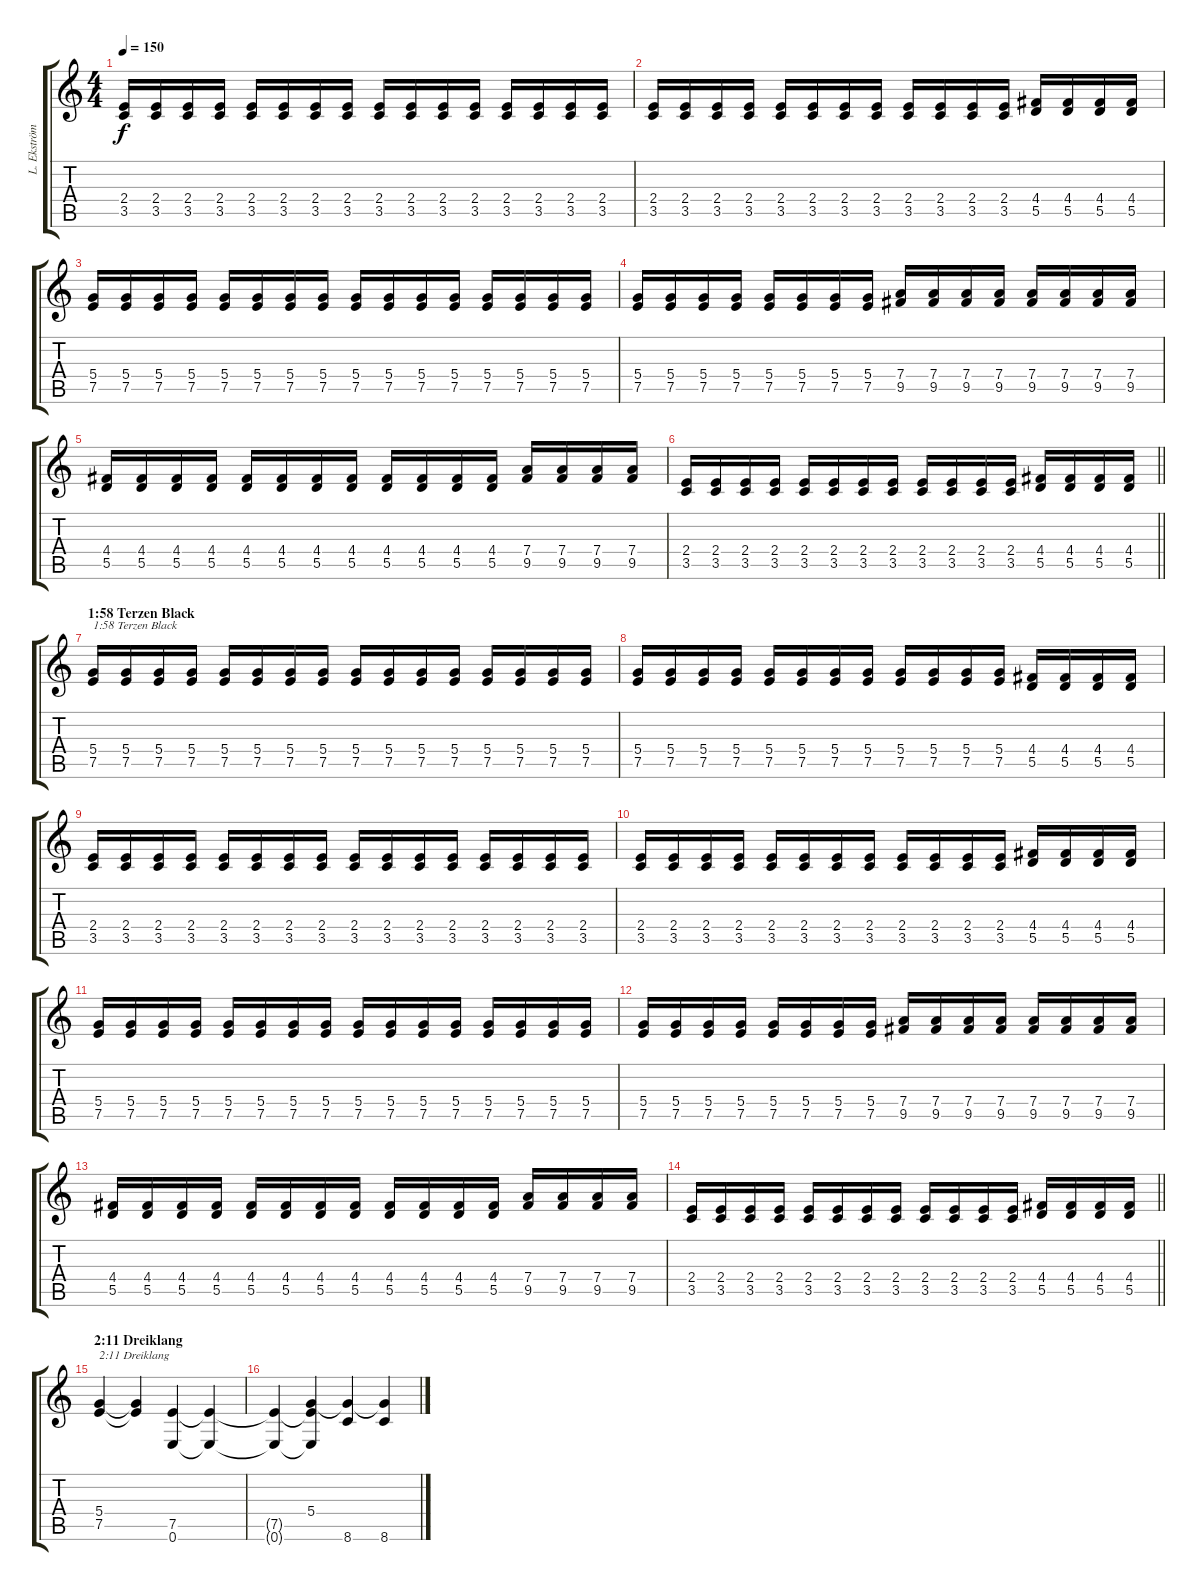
\track ("L. Ekström (left guitar)" "L. Ekström") {instrument distortionguitar}
\staff {score tabs}
\tuning (E4 B3 G3 D3 A2 E2) {hide}
\ts (4 4)
\tempo 150
\clef g2
\ks c
(2.4 3.5).16{dy f} (2.4 3.5).16 (2.4 3.5).16 (2.4 3.5).16 (2.4 3.5).16 (2.4 3.5).16 (2.4 3.5).16 (2.4 3.5).16 (2.4 3.5).16 (2.4 3.5).16 (2.4 3.5).16 (2.4 3.5).16 (2.4 3.5).16 (2.4 3.5).16 (2.4 3.5).16 (2.4 3.5).16 |
(2.4 3.5).16 (2.4 3.5).16 (2.4 3.5).16 (2.4 3.5).16 (2.4 3.5).16 (2.4 3.5).16 (2.4 3.5).16 (2.4 3.5).16 (2.4 3.5).16 (2.4 3.5).16 (2.4 3.5).16 (2.4 3.5).16 (4.4 5.5).16 (4.4 5.5).16 (4.4 5.5).16 (4.4 5.5).16 |
(5.4 7.5).16 (5.4 7.5).16 (5.4 7.5).16 (5.4 7.5).16 (5.4 7.5).16 (5.4 7.5).16 (5.4 7.5).16 (5.4 7.5).16 (5.4 7.5).16 (5.4 7.5).16 (5.4 7.5).16 (5.4 7.5).16 (5.4 7.5).16 (5.4 7.5).16 (5.4 7.5).16 (5.4 7.5).16 |
(5.4 7.5).16 (5.4 7.5).16 (5.4 7.5).16 (5.4 7.5).16 (5.4 7.5).16 (5.4 7.5).16 (5.4 7.5).16 (5.4 7.5).16 (7.4 9.5).16 (7.4 9.5).16 (7.4 9.5).16 (7.4 9.5).16 (7.4 9.5).16 (7.4 9.5).16 (7.4 9.5).16 (7.4 9.5).16 |
(4.4 5.5).16 (4.4 5.5).16 (4.4 5.5).16 (4.4 5.5).16 (4.4 5.5).16 (4.4 5.5).16 (4.4 5.5).16 (4.4 5.5).16 (4.4 5.5).16 (4.4 5.5).16 (4.4 5.5).16 (4.4 5.5).16 (7.4 9.5).16 (7.4 9.5).16 (7.4 9.5).16 (7.4 9.5).16 |
\barLineRight lightlight
(2.4 3.5).16 (2.4 3.5).16 (2.4 3.5).16 (2.4 3.5).16 (2.4 3.5).16 (2.4 3.5).16 (2.4 3.5).16 (2.4 3.5).16 (2.4 3.5).16 (2.4 3.5).16 (2.4 3.5).16 (2.4 3.5).16 (4.4 5.5).16 (4.4 5.5).16 (4.4 5.5).16 (4.4 5.5).16 |
\section ("" "1:58 Terzen Black")
(5.4 7.5).16{txt "1:58 Terzen Black"} (5.4 7.5).16 (5.4 7.5).16 (5.4 7.5).16 (5.4 7.5).16 (5.4 7.5).16 (5.4 7.5).16 (5.4 7.5).16 (5.4 7.5).16 (5.4 7.5).16 (5.4 7.5).16 (5.4 7.5).16 (5.4 7.5).16 (5.4 7.5).16 (5.4 7.5).16 (5.4 7.5).16 |
(5.4 7.5).16 (5.4 7.5).16 (5.4 7.5).16 (5.4 7.5).16 (5.4 7.5).16 (5.4 7.5).16 (5.4 7.5).16 (5.4 7.5).16 (5.4 7.5).16 (5.4 7.5).16 (5.4 7.5).16 (5.4 7.5).16 (4.4 5.5).16 (4.4 5.5).16 (4.4 5.5).16 (4.4 5.5).16 |
(2.4 3.5).16 (2.4 3.5).16 (2.4 3.5).16 (2.4 3.5).16 (2.4 3.5).16 (2.4 3.5).16 (2.4 3.5).16 (2.4 3.5).16 (2.4 3.5).16 (2.4 3.5).16 (2.4 3.5).16 (2.4 3.5).16 (2.4 3.5).16 (2.4 3.5).16 (2.4 3.5).16 (2.4 3.5).16 |
(2.4 3.5).16 (2.4 3.5).16 (2.4 3.5).16 (2.4 3.5).16 (2.4 3.5).16 (2.4 3.5).16 (2.4 3.5).16 (2.4 3.5).16 (2.4 3.5).16 (2.4 3.5).16 (2.4 3.5).16 (2.4 3.5).16 (4.4 5.5).16 (4.4 5.5).16 (4.4 5.5).16 (4.4 5.5).16 |
(5.4 7.5).16 (5.4 7.5).16 (5.4 7.5).16 (5.4 7.5).16 (5.4 7.5).16 (5.4 7.5).16 (5.4 7.5).16 (5.4 7.5).16 (5.4 7.5).16 (5.4 7.5).16 (5.4 7.5).16 (5.4 7.5).16 (5.4 7.5).16 (5.4 7.5).16 (5.4 7.5).16 (5.4 7.5).16 |
(5.4 7.5).16 (5.4 7.5).16 (5.4 7.5).16 (5.4 7.5).16 (5.4 7.5).16 (5.4 7.5).16 (5.4 7.5).16 (5.4 7.5).16 (7.4 9.5).16 (7.4 9.5).16 (7.4 9.5).16 (7.4 9.5).16 (7.4 9.5).16 (7.4 9.5).16 (7.4 9.5).16 (7.4 9.5).16 |
(4.4 5.5).16 (4.4 5.5).16 (4.4 5.5).16 (4.4 5.5).16 (4.4 5.5).16 (4.4 5.5).16 (4.4 5.5).16 (4.4 5.5).16 (4.4 5.5).16 (4.4 5.5).16 (4.4 5.5).16 (4.4 5.5).16 (7.4 9.5).16 (7.4 9.5).16 (7.4 9.5).16 (7.4 9.5).16 |
\barLineRight lightlight
(2.4 3.5).16 (2.4 3.5).16 (2.4 3.5).16 (2.4 3.5).16 (2.4 3.5).16 (2.4 3.5).16 (2.4 3.5).16 (2.4 3.5).16 (2.4 3.5).16 (2.4 3.5).16 (2.4 3.5).16 (2.4 3.5).16 (4.4 5.5).16 (4.4 5.5).16 (4.4 5.5).16 (4.4 5.5).16 |
\section ("" "2:11 Dreiklang")
(5.4 7.5).4{txt "2:11 Dreiklang" instrument distortionguitar} (5.4{t} 7.5{t}).4 (7.5 0.6).4 (7.5{t} 0.6{t}).4 |
(7.5{t} 0.6{t}).4 (5.4 7.5{t} 0.6{t}).4 (5.4{t} 8.6).4 (5.4{t} 8.6).4
